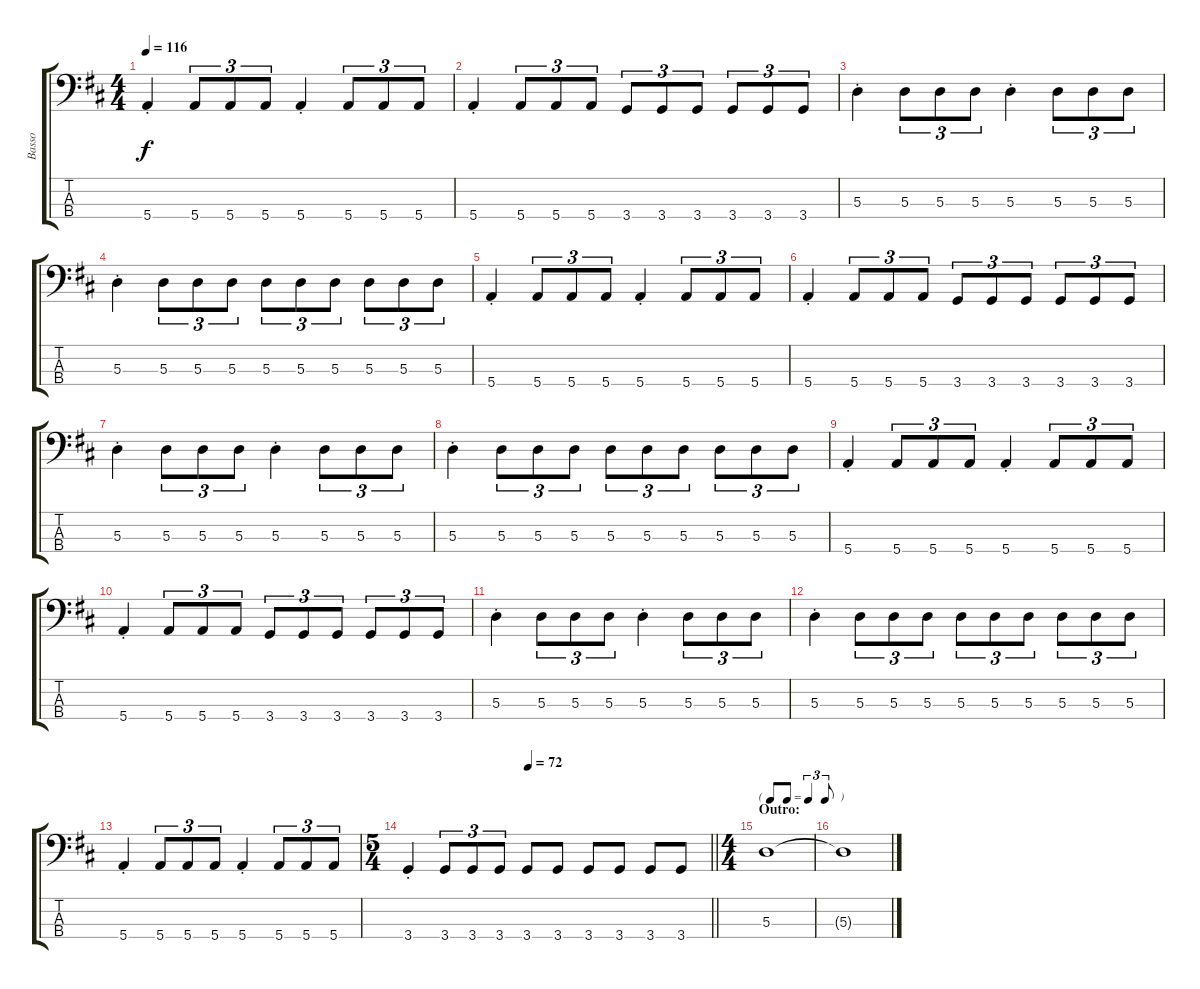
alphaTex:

\track ("Basso" "Basso") {instrument electricbasspick}
\staff {score tabs}
\tuning (G2 D2 A1 E1) {hide}
\ts (4 4)
\tempo 116
\clef f4
\ks d
5.4{st}.4{dy f} 5.4.8{tu (3 2)} 5.4.8{tu (3 2)} 5.4.8{tu (3 2)} 5.4{st}.4 5.4.8{tu (3 2)} 5.4.8{tu (3 2)} 5.4.8{tu (3 2)} |
5.4{st}.4 5.4.8{tu (3 2)} 5.4.8{tu (3 2)} 5.4.8{tu (3 2)} 3.4.8{tu (3 2)} 3.4.8{tu (3 2)} 3.4.8{tu (3 2)} 3.4.8{tu (3 2)} 3.4.8{tu (3 2)} 3.4.8{tu (3 2)} |
5.3{st}.4 5.3.8{tu (3 2)} 5.3.8{tu (3 2)} 5.3.8{tu (3 2)} 5.3{st}.4 5.3.8{tu (3 2)} 5.3.8{tu (3 2)} 5.3.8{tu (3 2)} |
5.3{st}.4 5.3.8{tu (3 2)} 5.3.8{tu (3 2)} 5.3.8{tu (3 2)} 5.3.8{tu (3 2)} 5.3.8{tu (3 2)} 5.3.8{tu (3 2)} 5.3.8{tu (3 2)} 5.3.8{tu (3 2)} 5.3.8{tu (3 2)} |
5.4{st}.4 5.4.8{tu (3 2)} 5.4.8{tu (3 2)} 5.4.8{tu (3 2)} 5.4{st}.4 5.4.8{tu (3 2)} 5.4.8{tu (3 2)} 5.4.8{tu (3 2)} |
5.4{st}.4 5.4.8{tu (3 2)} 5.4.8{tu (3 2)} 5.4.8{tu (3 2)} 3.4.8{tu (3 2)} 3.4.8{tu (3 2)} 3.4.8{tu (3 2)} 3.4.8{tu (3 2)} 3.4.8{tu (3 2)} 3.4.8{tu (3 2)} |
5.3{st}.4 5.3.8{tu (3 2)} 5.3.8{tu (3 2)} 5.3.8{tu (3 2)} 5.3{st}.4 5.3.8{tu (3 2)} 5.3.8{tu (3 2)} 5.3.8{tu (3 2)} |
5.3{st}.4 5.3.8{tu (3 2)} 5.3.8{tu (3 2)} 5.3.8{tu (3 2)} 5.3.8{tu (3 2)} 5.3.8{tu (3 2)} 5.3.8{tu (3 2)} 5.3.8{tu (3 2)} 5.3.8{tu (3 2)} 5.3.8{tu (3 2)} |
5.4{st}.4 5.4.8{tu (3 2)} 5.4.8{tu (3 2)} 5.4.8{tu (3 2)} 5.4{st}.4 5.4.8{tu (3 2)} 5.4.8{tu (3 2)} 5.4.8{tu (3 2)} |
5.4{st}.4 5.4.8{tu (3 2)} 5.4.8{tu (3 2)} 5.4.8{tu (3 2)} 3.4.8{tu (3 2)} 3.4.8{tu (3 2)} 3.4.8{tu (3 2)} 3.4.8{tu (3 2)} 3.4.8{tu (3 2)} 3.4.8{tu (3 2)} |
5.3{st}.4 5.3.8{tu (3 2)} 5.3.8{tu (3 2)} 5.3.8{tu (3 2)} 5.3{st}.4 5.3.8{tu (3 2)} 5.3.8{tu (3 2)} 5.3.8{tu (3 2)} |
5.3{st}.4 5.3.8{tu (3 2)} 5.3.8{tu (3 2)} 5.3.8{tu (3 2)} 5.3.8{tu (3 2)} 5.3.8{tu (3 2)} 5.3.8{tu (3 2)} 5.3.8{tu (3 2)} 5.3.8{tu (3 2)} 5.3.8{tu (3 2)} |
5.4{st}.4 5.4.8{tu (3 2)} 5.4.8{tu (3 2)} 5.4.8{tu (3 2)} 5.4{st}.4 5.4.8{tu (3 2)} 5.4.8{tu (3 2)} 5.4.8{tu (3 2)} |
\ts (5 4)
\tempo (72 0.4)
\barLineRight lightlight
3.4{st}.4 3.4.8{tu (3 2)} 3.4.8{tu (3 2)} 3.4.8{tu (3 2)} 3.4.8 3.4.8 3.4.8 3.4.8 3.4.8 3.4.8 |
\ts (4 4)
\tf triplet8th
\section ("" "Outro:")
5.3.1 |
5.3{t}.1
